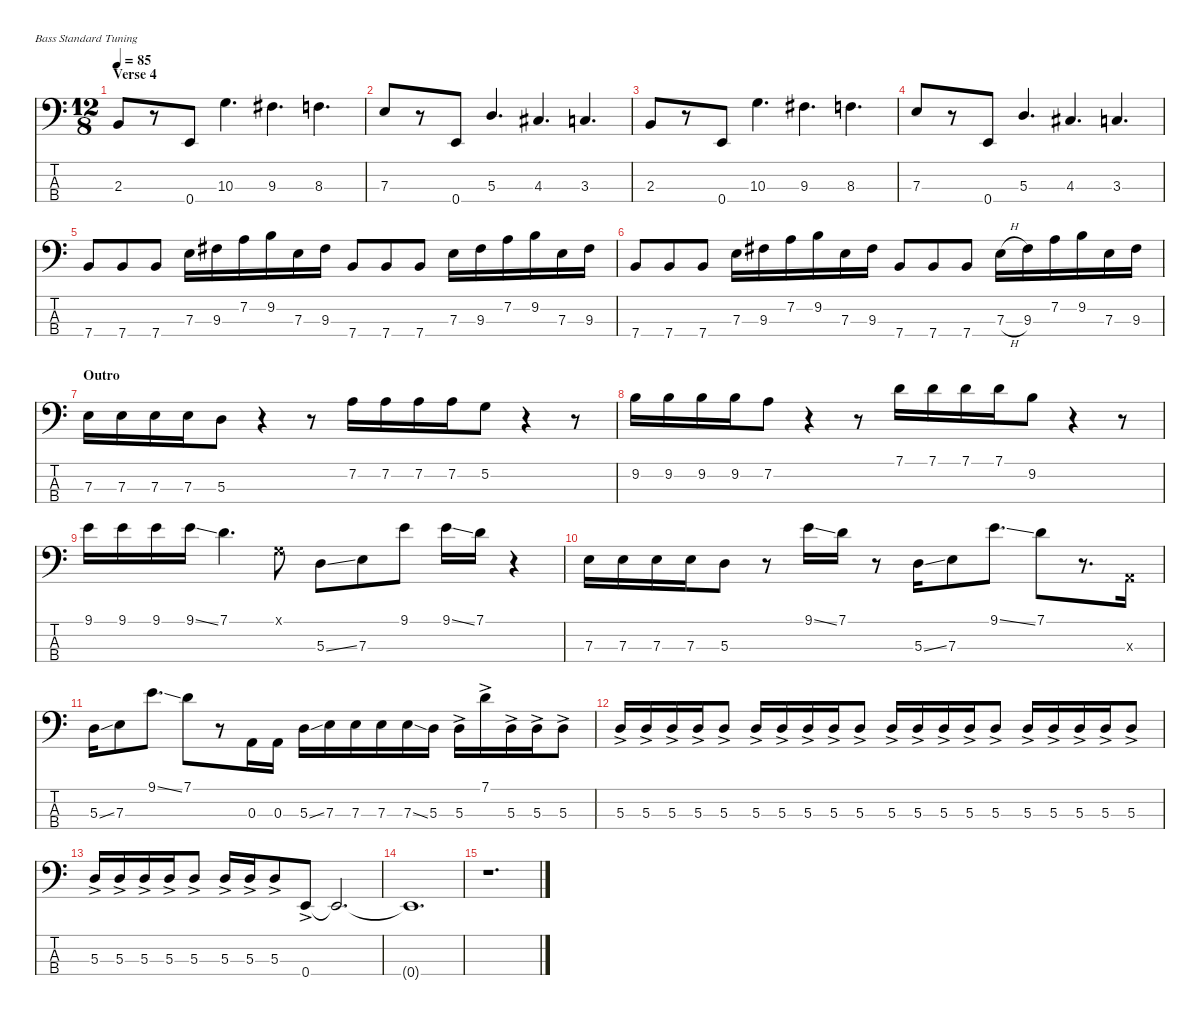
\defaultSystemsLayout 4
\hideDynamics
\bracketExtendMode nobrackets
\singleTrackTrackNamePolicy hidden
\multiTrackTrackNamePolicy hidden
\firstSystemTrackNameMode fullname
\firstSystemTrackNameOrientation horizontal
\otherSystemsTrackNameOrientation horizontal
\track ("Bass " "el.bs.") {instrument electricbassfinger}
\staff {score tabs}
\tuning (G2 D2 A1 E1)
\ts (12 8)
\section ("" "Verse 4")
\tempo 85
\clef f4
\ks c
2.3.8{dy f beam Up} r.8{beam Up} 0.4.8{beam Up} 10.3.4{d beam Down} 9.3{acc #}.4{d beam Down} 8.3.4{d beam Down} |
7.3.8{beam Up} r.8{beam Up} 0.4.8{beam Up} 5.3.4{d beam Up} 4.3{acc #}.4{d beam Up} 3.3.4{d beam Up} |
2.3.8{beam Up} r.8{beam Up} 0.4.8{beam Up} 10.3.4{d beam Down} 9.3{acc #}.4{d beam Down} 8.3.4{d beam Down} |
7.3.8{beam Up} r.8{beam Up} 0.4.8{beam Up} 5.3.4{d beam Up} 4.3{acc #}.4{d beam Up} 3.3.4{d beam Up} |
7.4.8{beam Up} 7.4.8{beam Up} 7.4.8{beam Up} 7.3.16{beam Down} 9.3{acc #}.16{beam Down} 7.2.16{beam Down} 9.2.16{beam Down} 7.3.16{beam Down} 9.3{acc #}.16{beam Down} 7.4.8{beam Up} 7.4.8{beam Up} 7.4.8{beam Up} 7.3.16{beam Down} 9.3{acc #}.16{beam Down} 7.2.16{beam Down} 9.2.16{beam Down} 7.3.16{beam Down} 9.3{acc #}.16{beam Down} |
7.4.8{beam Up} 7.4.8{beam Up} 7.4.8{beam Up} 7.3.16{beam Down} 9.3{acc #}.16{beam Down} 7.2.16{beam Down} 9.2.16{beam Down} 7.3.16{beam Down} 9.3{acc #}.16{beam Down} 7.4.8{beam Up} 7.4.8{beam Up} 7.4.8{beam Up} 7.3{h}.16{beam Down} 9.3{acc #}.16{beam Down} 7.2.16{beam Down} 9.2.16{beam Down} 7.3.16{beam Down} 9.3{acc #}.16{beam Down} |
\section ("" "Outro")
7.3.16{beam Down} 7.3.16{beam Down} 7.3.16{beam Down} 7.3.16{beam Down} 5.3.8{beam Down} r.4{beam Down} r.8{beam Down} 7.2.16{beam Down} 7.2.16{beam Down} 7.2.16{beam Down} 7.2.16{beam Down} 5.2.8{beam Down} r.4{beam Down} r.8{beam Down} |
9.2.16{beam Down} 9.2.16{beam Down} 9.2.16{beam Down} 9.2.16{beam Down} 7.2.8{beam Down} r.4{beam Down} r.8{beam Down} 7.1.16{beam Down} 7.1.16{beam Down} 7.1.16{beam Down} 7.1.16{beam Down} 9.2.8{beam Down} r.4{beam Down} r.8{beam Down} |
9.1.16{beam Down} 9.1.16{beam Down} 9.1.16{beam Down} 9.1{ss}.16{beam Down} 7.1.4{d beam Down} 0.1{x}.8{beam Down} 5.3{ss}.8{beam Down} 7.3.8{beam Down} 9.1.8{beam Down} 9.1{ss}.16{beam Down} 7.1.16{beam Down} r.4{beam Down} |
7.3.16{beam Down} 7.3.16{beam Down} 7.3.16{beam Down} 7.3.16{beam Down} 5.3.8{beam Down} r.8{beam Down} 9.1{ss}.16{beam Down} 7.1.16{beam Down} r.8{beam Down} 5.3{ss}.16{beam Down} 7.3.8{beam Down} 9.1{ss}.8{d beam Down} 7.1.8{beam Down} r.8{d beam Down} 0.3{x}.16{beam Down} |
5.3{ss}.16{beam Down} 7.3.8{beam Down} 9.1{ss}.8{d beam Down} 7.1.8{beam Down} r.8{beam Down} 0.3.16{beam Down} 0.3.16{beam Down} 5.3{ss}.16{beam Down} 7.3.16{beam Down} 7.3.16{beam Down} 7.3.16{beam Down} 7.3{ss}.16{beam Down} 5.3.16{beam Down} 5.3{ac}.16{beam Down} 7.1{ac}.16{beam Down} 5.3{ac}.16{beam Down} 5.3{ac}.16{beam Down} 5.3{ac}.8{beam Down} |
5.3{ac}.16{beam Up} 5.3{ac}.16{beam Up} 5.3{ac}.16{beam Up} 5.3{ac}.16{beam Up} 5.3{ac}.8{beam Up} 5.3{ac}.16{beam Up} 5.3{ac}.16{beam Up} 5.3{ac}.16{beam Up} 5.3{ac}.16{beam Up} 5.3{ac}.8{beam Up} 5.3{ac}.16{beam Up} 5.3{ac}.16{beam Up} 5.3{ac}.16{beam Up} 5.3{ac}.16{beam Up} 5.3{ac}.8{beam Up} 5.3{ac}.16{beam Up} 5.3{ac}.16{beam Up} 5.3{ac}.16{beam Up} 5.3{ac}.16{beam Up} 5.3{ac}.8{beam Up} |
5.3{ac}.16{beam Up} 5.3{ac}.16{beam Up} 5.3{ac}.16{beam Up} 5.3{ac}.16{beam Up} 5.3{ac}.8{beam Up} 5.3{ac}.16{beam Up} 5.3{ac}.16{beam Up} 5.3{ac}.8{beam Up} 0.4{ac}.8{beam Up} 0.4{t}.2{d beam Up} |
0.4{t}.1{d beam Up} |
r.1{d beam Down}
